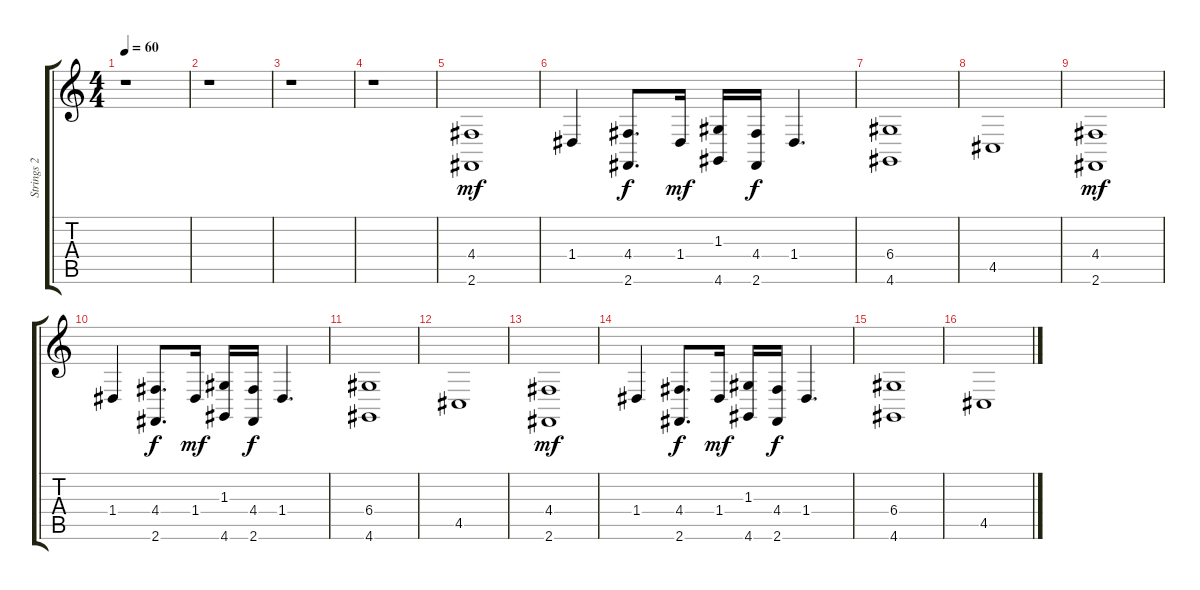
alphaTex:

\track ("Strings 2" "Strings 2") {instrument stringensemble1}
\staff {score tabs}
\tuning (E4 B3 G3 D3 A2 E2) {hide}
\ts (4 4)
\tempo 60
\clef g2
\ks c
r.1{dy f} |
r.1 |
r.1 |
r.1 |
(4.4 2.6).1{dy mf} |
1.4.4 (4.4 2.6).8{d dy f} 1.4.16{dy mf} (1.3 4.6).16 (4.4 2.6).16{dy f} 1.4.4{d} |
(6.4 4.6).1 |
4.5.1 |
(4.4 2.6).1{dy mf} |
1.4.4 (4.4 2.6).8{d dy f} 1.4.16{dy mf} (1.3 4.6).16 (4.4 2.6).16{dy f} 1.4.4{d} |
(6.4 4.6).1 |
4.5.1 |
(4.4 2.6).1{dy mf} |
1.4.4 (4.4 2.6).8{d dy f} 1.4.16{dy mf} (1.3 4.6).16 (4.4 2.6).16{dy f} 1.4.4{d} |
(6.4 4.6).1 |
4.5.1
